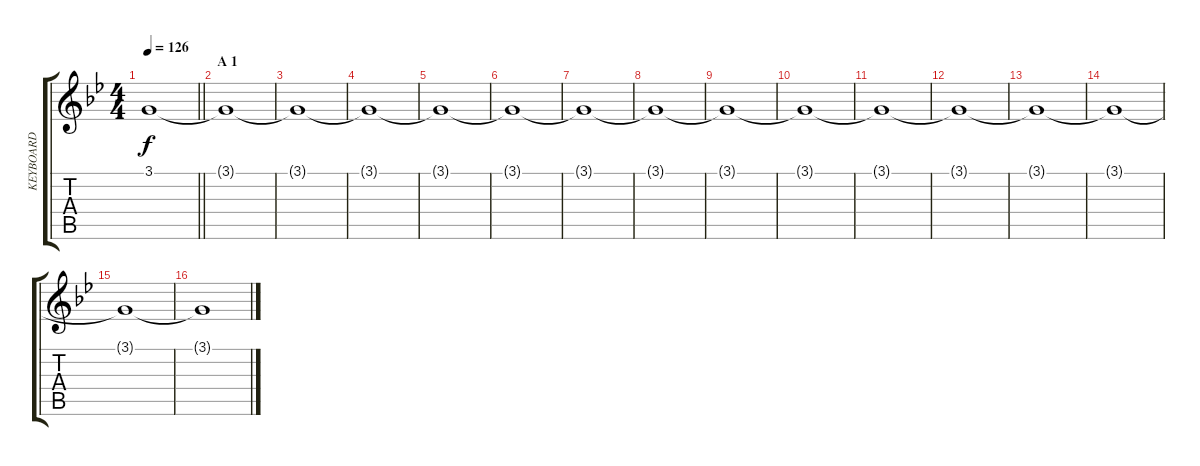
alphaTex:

\track ("KEYBOARD" "KEYBOARD") {instrument stringensemble1}
\staff {score tabs}
\tuning (E4 B3 G3 D3 A2 E2) {hide}
\ts (4 4)
\tempo 126
\clef g2
\barLineRight lightlight
\ks bb
3.1{t}.1{dy f} |
\section ("" "A 1")
3.1{t}.1 |
3.1{t}.1 |
3.1{t}.1 |
3.1{t}.1 |
3.1{t}.1 |
3.1{t}.1 |
3.1{t}.1 |
3.1{t}.1 |
3.1{t}.1 |
3.1{t}.1 |
3.1{t}.1 |
3.1{t}.1 |
3.1{t}.1 |
3.1{t}.1 |
3.1{t}.1
